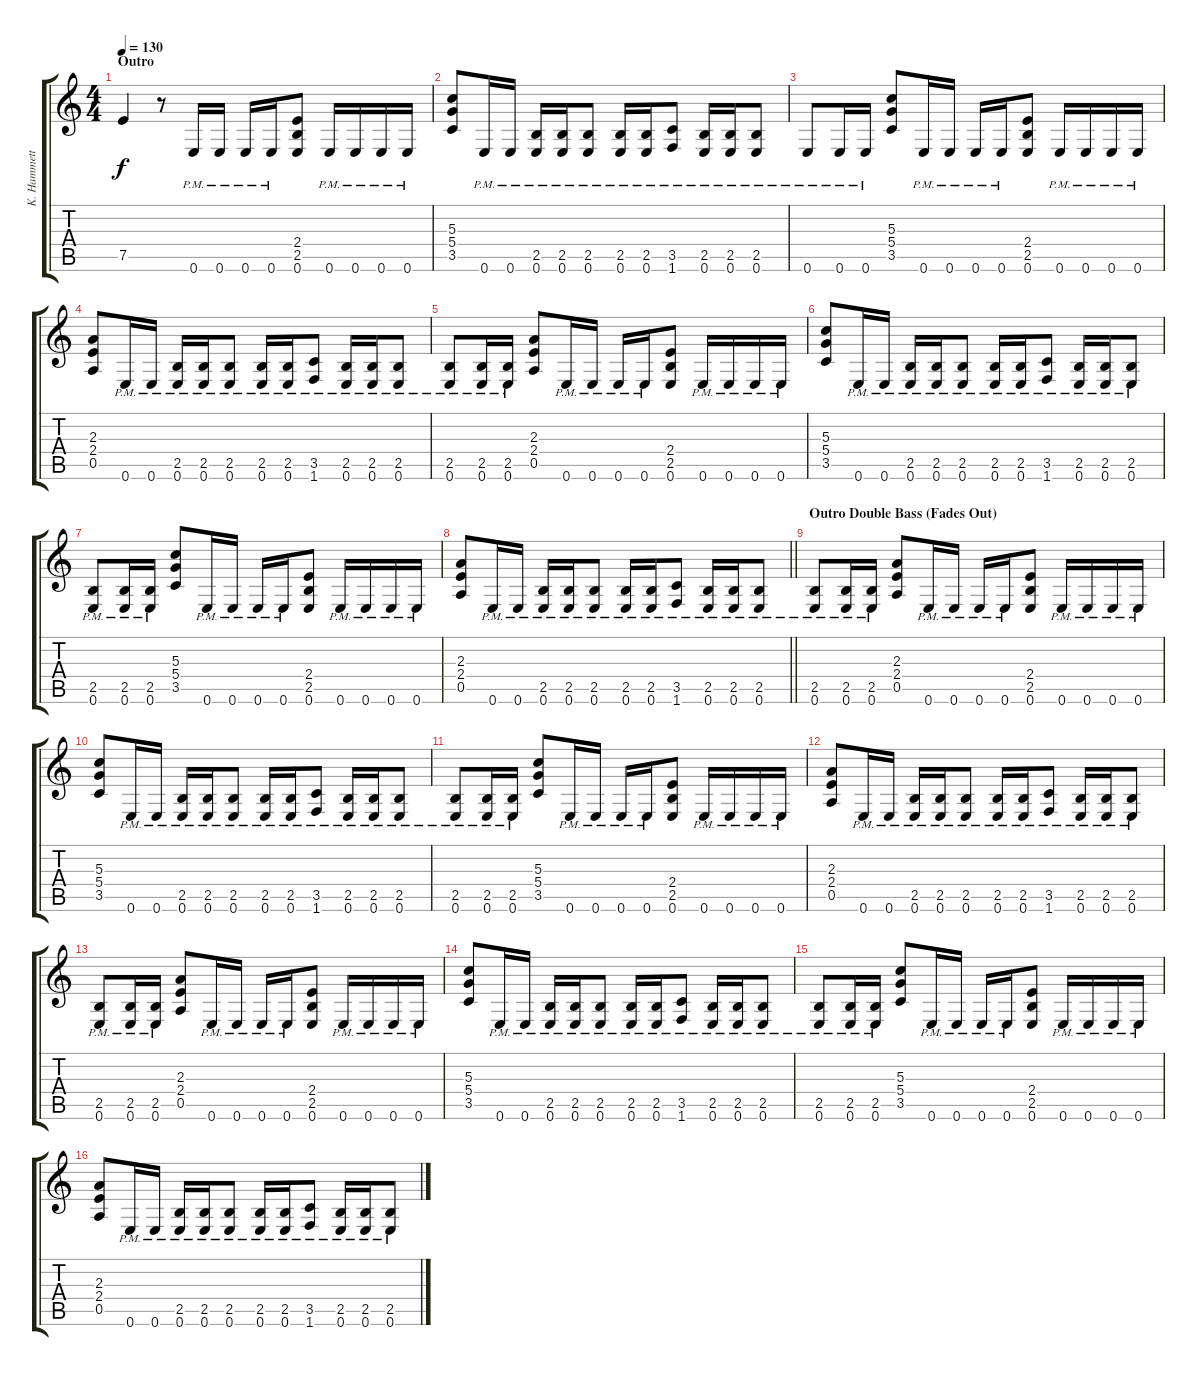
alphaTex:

\track ("K. Hammett (Lead)" "K. Hammett") {instrument distortionguitar}
\staff {score tabs}
\tuning (E4 B3 G3 D3 A2 E2) {hide}
\ts (4 4)
\section ("" "Outro")
\tempo 130
\clef g2
\ks c
7.5{t}.4{dy f} r.8 0.6{pm}.16 0.6{pm}.16 0.6{pm}.16 0.6{pm}.16 (2.4 2.5 0.6).8 0.6{pm}.16 0.6{pm}.16 0.6{pm}.16 0.6{pm}.16 |
(5.3 5.4 3.5).8 0.6{pm}.16 0.6{pm}.16 (2.5{pm} 0.6{pm}).16 (2.5{pm} 0.6{pm}).16 (2.5{pm} 0.6{pm}).8 (2.5{pm} 0.6{pm}).16 (2.5{pm} 0.6{pm}).16 (3.5{pm} 1.6{pm}).8 (2.5{pm} 0.6{pm}).16 (2.5{pm} 0.6{pm}).16 (2.5{pm} 0.6{pm}).8 |
0.6{pm}.8 0.6{pm}.16 0.6{pm}.16 (5.3 5.4 3.5).8 0.6{pm}.16 0.6{pm}.16 0.6{pm}.16 0.6{pm}.16 (2.4 2.5 0.6).8 0.6{pm}.16 0.6{pm}.16 0.6{pm}.16 0.6{pm}.16 |
(2.3 2.4 0.5).8 0.6{pm}.16 0.6{pm}.16 (2.5{pm} 0.6{pm}).16 (2.5{pm} 0.6{pm}).16 (2.5{pm} 0.6{pm}).8 (2.5{pm} 0.6{pm}).16 (2.5{pm} 0.6{pm}).16 (3.5{pm} 1.6{pm}).8 (2.5{pm} 0.6{pm}).16 (2.5{pm} 0.6{pm}).16 (2.5{pm} 0.6{pm}).8 |
(2.5{pm} 0.6{pm}).8 (2.5{pm} 0.6{pm}).16 (2.5{pm} 0.6{pm}).16 (2.3 2.4 0.5).8 0.6{pm}.16 0.6{pm}.16 0.6{pm}.16 0.6{pm}.16 (2.4 2.5 0.6).8 0.6{pm}.16 0.6{pm}.16 0.6{pm}.16 0.6{pm}.16 |
(5.3 5.4 3.5).8 0.6{pm}.16 0.6{pm}.16 (2.5{pm} 0.6{pm}).16 (2.5{pm} 0.6{pm}).16 (2.5{pm} 0.6{pm}).8 (2.5{pm} 0.6{pm}).16 (2.5{pm} 0.6{pm}).16 (3.5{pm} 1.6{pm}).8 (2.5{pm} 0.6{pm}).16 (2.5{pm} 0.6{pm}).16 (2.5{pm} 0.6{pm}).8 |
(2.5{pm} 0.6{pm}).8 (2.5{pm} 0.6{pm}).16 (2.5{pm} 0.6{pm}).16 (5.3 5.4 3.5).8 0.6{pm}.16 0.6{pm}.16 0.6{pm}.16 0.6{pm}.16 (2.4 2.5 0.6).8 0.6{pm}.16 0.6{pm}.16 0.6{pm}.16 0.6{pm}.16 |
\barLineRight lightlight
(2.3 2.4 0.5).8 0.6{pm}.16 0.6{pm}.16 (2.5{pm} 0.6{pm}).16 (2.5{pm} 0.6{pm}).16 (2.5{pm} 0.6{pm}).8 (2.5{pm} 0.6{pm}).16 (2.5{pm} 0.6{pm}).16 (3.5{pm} 1.6{pm}).8 (2.5{pm} 0.6{pm}).16 (2.5{pm} 0.6{pm}).16 (2.5{pm} 0.6{pm}).8 |
\section ("" "Outro Double Bass (Fades Out)")
(2.5{pm} 0.6{pm}).8 (2.5{pm} 0.6{pm}).16 (2.5{pm} 0.6{pm}).16 (2.3 2.4 0.5).8 0.6{pm}.16 0.6{pm}.16 0.6{pm}.16 0.6{pm}.16 (2.4 2.5 0.6).8 0.6{pm}.16 0.6{pm}.16 0.6{pm}.16 0.6{pm}.16 |
(5.3 5.4 3.5).8 0.6{pm}.16 0.6{pm}.16 (2.5{pm} 0.6{pm}).16 (2.5{pm} 0.6{pm}).16 (2.5{pm} 0.6{pm}).8 (2.5{pm} 0.6{pm}).16 (2.5{pm} 0.6{pm}).16 (3.5{pm} 1.6{pm}).8 (2.5{pm} 0.6{pm}).16 (2.5{pm} 0.6{pm}).16 (2.5{pm} 0.6{pm}).8 |
(2.5{pm} 0.6{pm}).8 (2.5{pm} 0.6{pm}).16 (2.5{pm} 0.6{pm}).16 (5.3 5.4 3.5).8 0.6{pm}.16 0.6{pm}.16 0.6{pm}.16 0.6{pm}.16 (2.4 2.5 0.6).8 0.6{pm}.16 0.6{pm}.16 0.6{pm}.16 0.6{pm}.16 |
(2.3 2.4 0.5).8 0.6{pm}.16 0.6{pm}.16 (2.5{pm} 0.6{pm}).16 (2.5{pm} 0.6{pm}).16 (2.5{pm} 0.6{pm}).8 (2.5{pm} 0.6{pm}).16 (2.5{pm} 0.6{pm}).16 (3.5{pm} 1.6{pm}).8 (2.5{pm} 0.6{pm}).16 (2.5{pm} 0.6{pm}).16 (2.5{pm} 0.6{pm}).8 |
(2.5{pm} 0.6{pm}).8 (2.5{pm} 0.6{pm}).16 (2.5{pm} 0.6{pm}).16 (2.3 2.4 0.5).8 0.6{pm}.16 0.6{pm}.16 0.6{pm}.16 0.6{pm}.16 (2.4 2.5 0.6).8 0.6{pm}.16 0.6{pm}.16 0.6{pm}.16 0.6{pm}.16 |
(5.3 5.4 3.5).8 0.6{pm}.16 0.6{pm}.16 (2.5{pm} 0.6{pm}).16 (2.5{pm} 0.6{pm}).16 (2.5{pm} 0.6{pm}).8 (2.5{pm} 0.6{pm}).16 (2.5{pm} 0.6{pm}).16 (3.5{pm} 1.6{pm}).8 (2.5{pm} 0.6{pm}).16 (2.5{pm} 0.6{pm}).16 (2.5{pm} 0.6{pm}).8 |
(2.5{pm} 0.6{pm}).8 (2.5{pm} 0.6{pm}).16 (2.5{pm} 0.6{pm}).16 (5.3 5.4 3.5).8 0.6{pm}.16 0.6{pm}.16 0.6{pm}.16 0.6{pm}.16 (2.4 2.5 0.6).8 0.6{pm}.16 0.6{pm}.16 0.6{pm}.16 0.6{pm}.16 |
(2.3 2.4 0.5).8 0.6{pm}.16 0.6{pm}.16 (2.5{pm} 0.6{pm}).16 (2.5{pm} 0.6{pm}).16 (2.5{pm} 0.6{pm}).8 (2.5{pm} 0.6{pm}).16 (2.5{pm} 0.6{pm}).16 (3.5{pm} 1.6{pm}).8 (2.5{pm} 0.6{pm}).16 (2.5{pm} 0.6{pm}).16 (2.5{pm} 0.6{pm}).8
